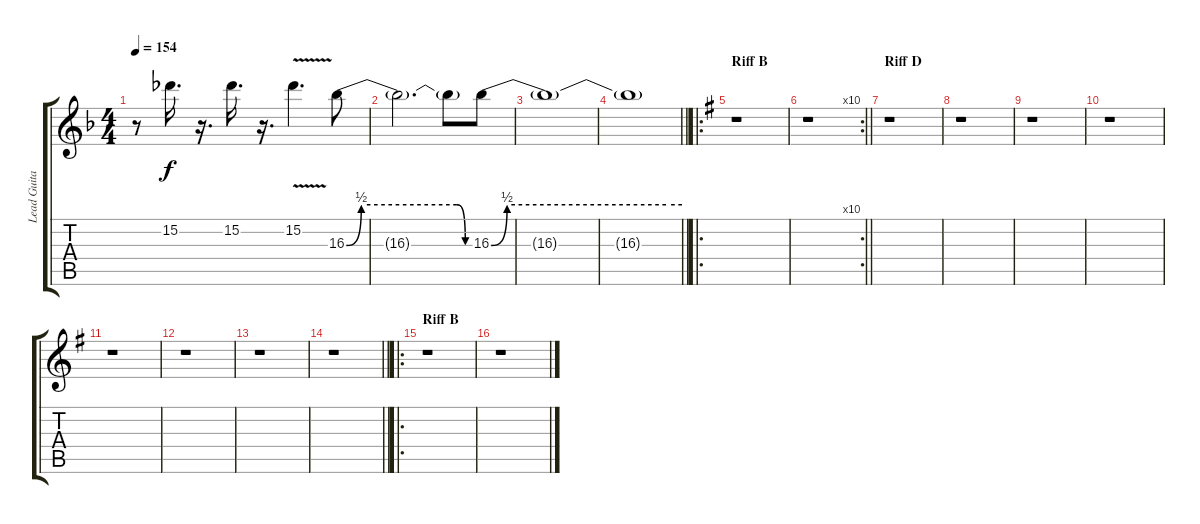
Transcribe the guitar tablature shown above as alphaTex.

\track ("Lead Guitar" "Lead Guita") {instrument distortionguitar}
\staff {score tabs}
\tuning (Eb4 Bb3 Gb3 Db3 Ab2 Eb2) {hide}
\ts (4 4)
\tempo 154
\clef g2
\ks dminor
r.8{dy f} 15.2.16{d} r.16{d} 15.2.16{d} r.16{d} 15.2{v}.4{d} 16.3{be (custom 0 0 7 2 52 2 56 0 60 0)}.8 |
16.3{t}.2{d} 16.3{t}.8 16.3{be (custom 0 0 5 2 12 2 55 2 60 2)}.8 |
16.3{t}.1 |
\barLineRight lightlight
16.3{t}.1 |
\ro
\section ("" "Riff B")
\ks eminor
r.1 |
\rc 10
\barLineRight lightlight
r.1 |
\section ("" "Riff D")
r.1 |
r.1 |
r.1 |
r.1 |
r.1 |
r.1 |
r.1 |
\barLineRight lightlight
r.1 |
\ro
\section ("" "Riff B")
r.1 |
r.1
